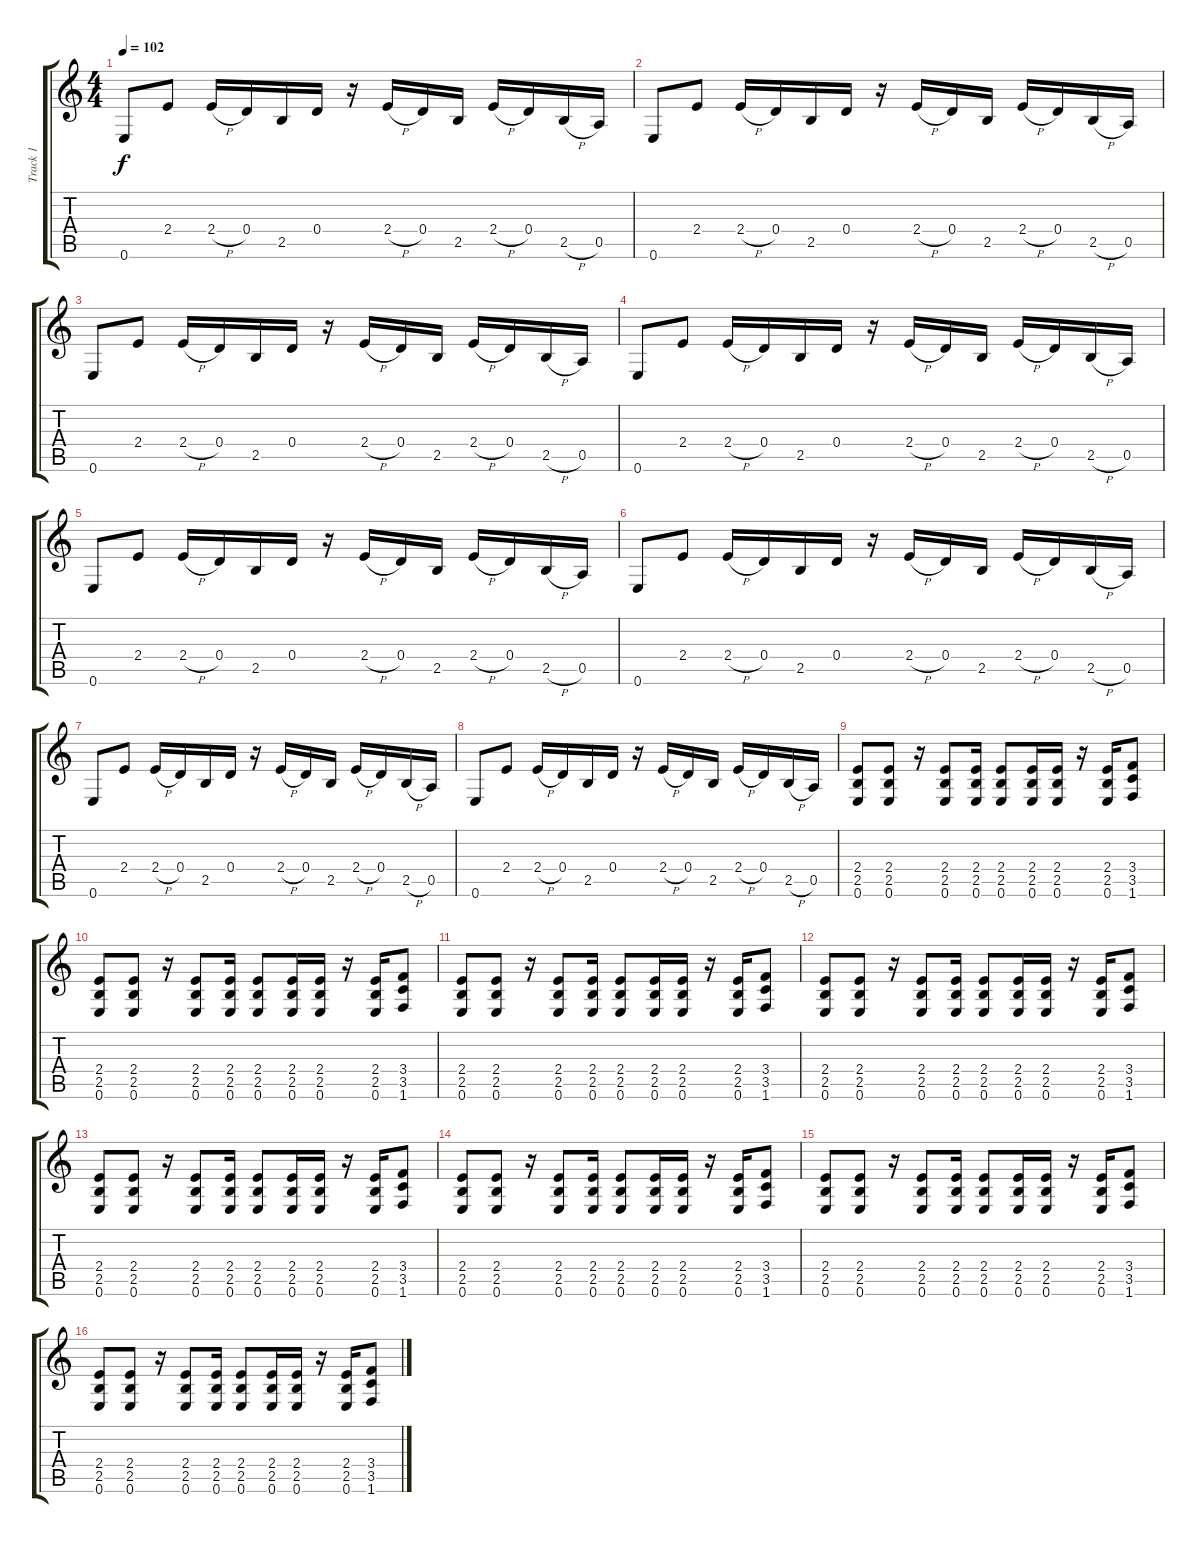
\track ("Track 1" "Track 1") {instrument distortionguitar}
\staff {score tabs}
\tuning (E4 B3 G3 D3 A2 E2) {hide}
\ts (4 4)
\tempo 102
\clef g2
\ks c
0.6.8{dy f instrument distortionguitar} 2.4.8 2.4{h}.16 0.4.16 2.5.16 0.4.16 r.16 2.4{h}.16 0.4.16 2.5.16 2.4{h}.16 0.4.16 2.5{h}.16 0.5.16 |
0.6.8 2.4.8 2.4{h}.16 0.4.16 2.5.16 0.4.16 r.16 2.4{h}.16 0.4.16 2.5.16 2.4{h}.16 0.4.16 2.5{h}.16 0.5.16 |
0.6.8 2.4.8 2.4{h}.16 0.4.16 2.5.16 0.4.16 r.16 2.4{h}.16 0.4.16 2.5.16 2.4{h}.16 0.4.16 2.5{h}.16 0.5.16 |
0.6.8 2.4.8 2.4{h}.16 0.4.16 2.5.16 0.4.16 r.16 2.4{h}.16 0.4.16 2.5.16 2.4{h}.16 0.4.16 2.5{h}.16 0.5.16 |
0.6.8 2.4.8 2.4{h}.16 0.4.16 2.5.16 0.4.16 r.16 2.4{h}.16 0.4.16 2.5.16 2.4{h}.16 0.4.16 2.5{h}.16 0.5.16 |
0.6.8 2.4.8 2.4{h}.16 0.4.16 2.5.16 0.4.16 r.16 2.4{h}.16 0.4.16 2.5.16 2.4{h}.16 0.4.16 2.5{h}.16 0.5.16 |
0.6.8 2.4.8 2.4{h}.16 0.4.16 2.5.16 0.4.16 r.16 2.4{h}.16 0.4.16 2.5.16 2.4{h}.16 0.4.16 2.5{h}.16 0.5.16 |
0.6.8 2.4.8 2.4{h}.16 0.4.16 2.5.16 0.4.16 r.16 2.4{h}.16 0.4.16 2.5.16 2.4{h}.16 0.4.16 2.5{h}.16 0.5.16 |
(2.4 2.5 0.6).8 (2.4 2.5 0.6).8 r.16 (2.4 2.5 0.6).8 (2.4 2.5 0.6).16 (2.4 2.5 0.6).8 (2.4 2.5 0.6).16 (2.4 2.5 0.6).16 r.16 (2.4 2.5 0.6).16 (3.4 3.5 1.6).8 |
(2.4 2.5 0.6).8 (2.4 2.5 0.6).8 r.16 (2.4 2.5 0.6).8 (2.4 2.5 0.6).16 (2.4 2.5 0.6).8 (2.4 2.5 0.6).16 (2.4 2.5 0.6).16 r.16 (2.4 2.5 0.6).16 (3.4 3.5 1.6).8 |
(2.4 2.5 0.6).8 (2.4 2.5 0.6).8 r.16 (2.4 2.5 0.6).8 (2.4 2.5 0.6).16 (2.4 2.5 0.6).8 (2.4 2.5 0.6).16 (2.4 2.5 0.6).16 r.16 (2.4 2.5 0.6).16 (3.4 3.5 1.6).8 |
(2.4 2.5 0.6).8 (2.4 2.5 0.6).8 r.16 (2.4 2.5 0.6).8 (2.4 2.5 0.6).16 (2.4 2.5 0.6).8 (2.4 2.5 0.6).16 (2.4 2.5 0.6).16 r.16 (2.4 2.5 0.6).16 (3.4 3.5 1.6).8 |
(2.4 2.5 0.6).8 (2.4 2.5 0.6).8 r.16 (2.4 2.5 0.6).8 (2.4 2.5 0.6).16 (2.4 2.5 0.6).8 (2.4 2.5 0.6).16 (2.4 2.5 0.6).16 r.16 (2.4 2.5 0.6).16 (3.4 3.5 1.6).8 |
(2.4 2.5 0.6).8 (2.4 2.5 0.6).8 r.16 (2.4 2.5 0.6).8 (2.4 2.5 0.6).16 (2.4 2.5 0.6).8 (2.4 2.5 0.6).16 (2.4 2.5 0.6).16 r.16 (2.4 2.5 0.6).16 (3.4 3.5 1.6).8 |
(2.4 2.5 0.6).8 (2.4 2.5 0.6).8 r.16 (2.4 2.5 0.6).8 (2.4 2.5 0.6).16 (2.4 2.5 0.6).8 (2.4 2.5 0.6).16 (2.4 2.5 0.6).16 r.16 (2.4 2.5 0.6).16 (3.4 3.5 1.6).8 |
(2.4 2.5 0.6).8 (2.4 2.5 0.6).8 r.16 (2.4 2.5 0.6).8 (2.4 2.5 0.6).16 (2.4 2.5 0.6).8 (2.4 2.5 0.6).16 (2.4 2.5 0.6).16 r.16 (2.4 2.5 0.6).16 (3.4 3.5 1.6).8
